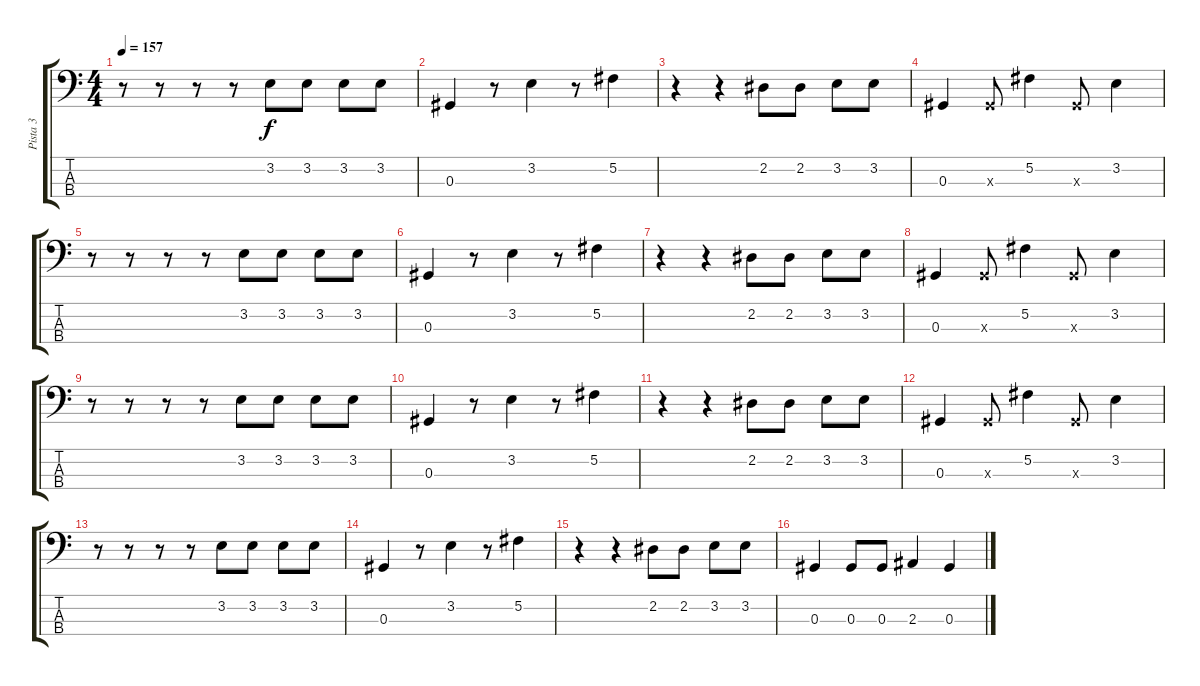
\track ("Pista 3" "Pista 3") {instrument electricbasspick}
\staff {score tabs}
\tuning (Gb2 Db2 Ab1 Eb1) {hide}
\ts (4 4)
\tempo 157
\clef f4
\ks c
r.8{dy f} r.8 r.8 r.8 3.2.8 3.2.8 3.2.8 3.2.8 |
0.3.4 r.8 3.2.4 r.8 5.2.4 |
r.4 r.4 2.2.8 2.2.8 3.2.8 3.2.8 |
0.3.4 0.3{x}.8 5.2.4 0.3{x}.8 3.2.4 |
r.8 r.8 r.8 r.8 3.2.8 3.2.8 3.2.8 3.2.8 |
0.3.4 r.8 3.2.4 r.8 5.2.4 |
r.4 r.4 2.2.8 2.2.8 3.2.8 3.2.8 |
0.3.4 0.3{x}.8 5.2.4 0.3{x}.8 3.2.4 |
r.8 r.8 r.8 r.8 3.2.8 3.2.8 3.2.8 3.2.8 |
0.3.4 r.8 3.2.4 r.8 5.2.4 |
r.4 r.4 2.2.8 2.2.8 3.2.8 3.2.8 |
0.3.4 0.3{x}.8 5.2.4 0.3{x}.8 3.2.4 |
r.8 r.8 r.8 r.8 3.2.8 3.2.8 3.2.8 3.2.8 |
0.3.4 r.8 3.2.4 r.8 5.2.4 |
r.4 r.4 2.2.8 2.2.8 3.2.8 3.2.8 |
0.3.4 0.3.8 0.3.8 2.3.4 0.3.4
